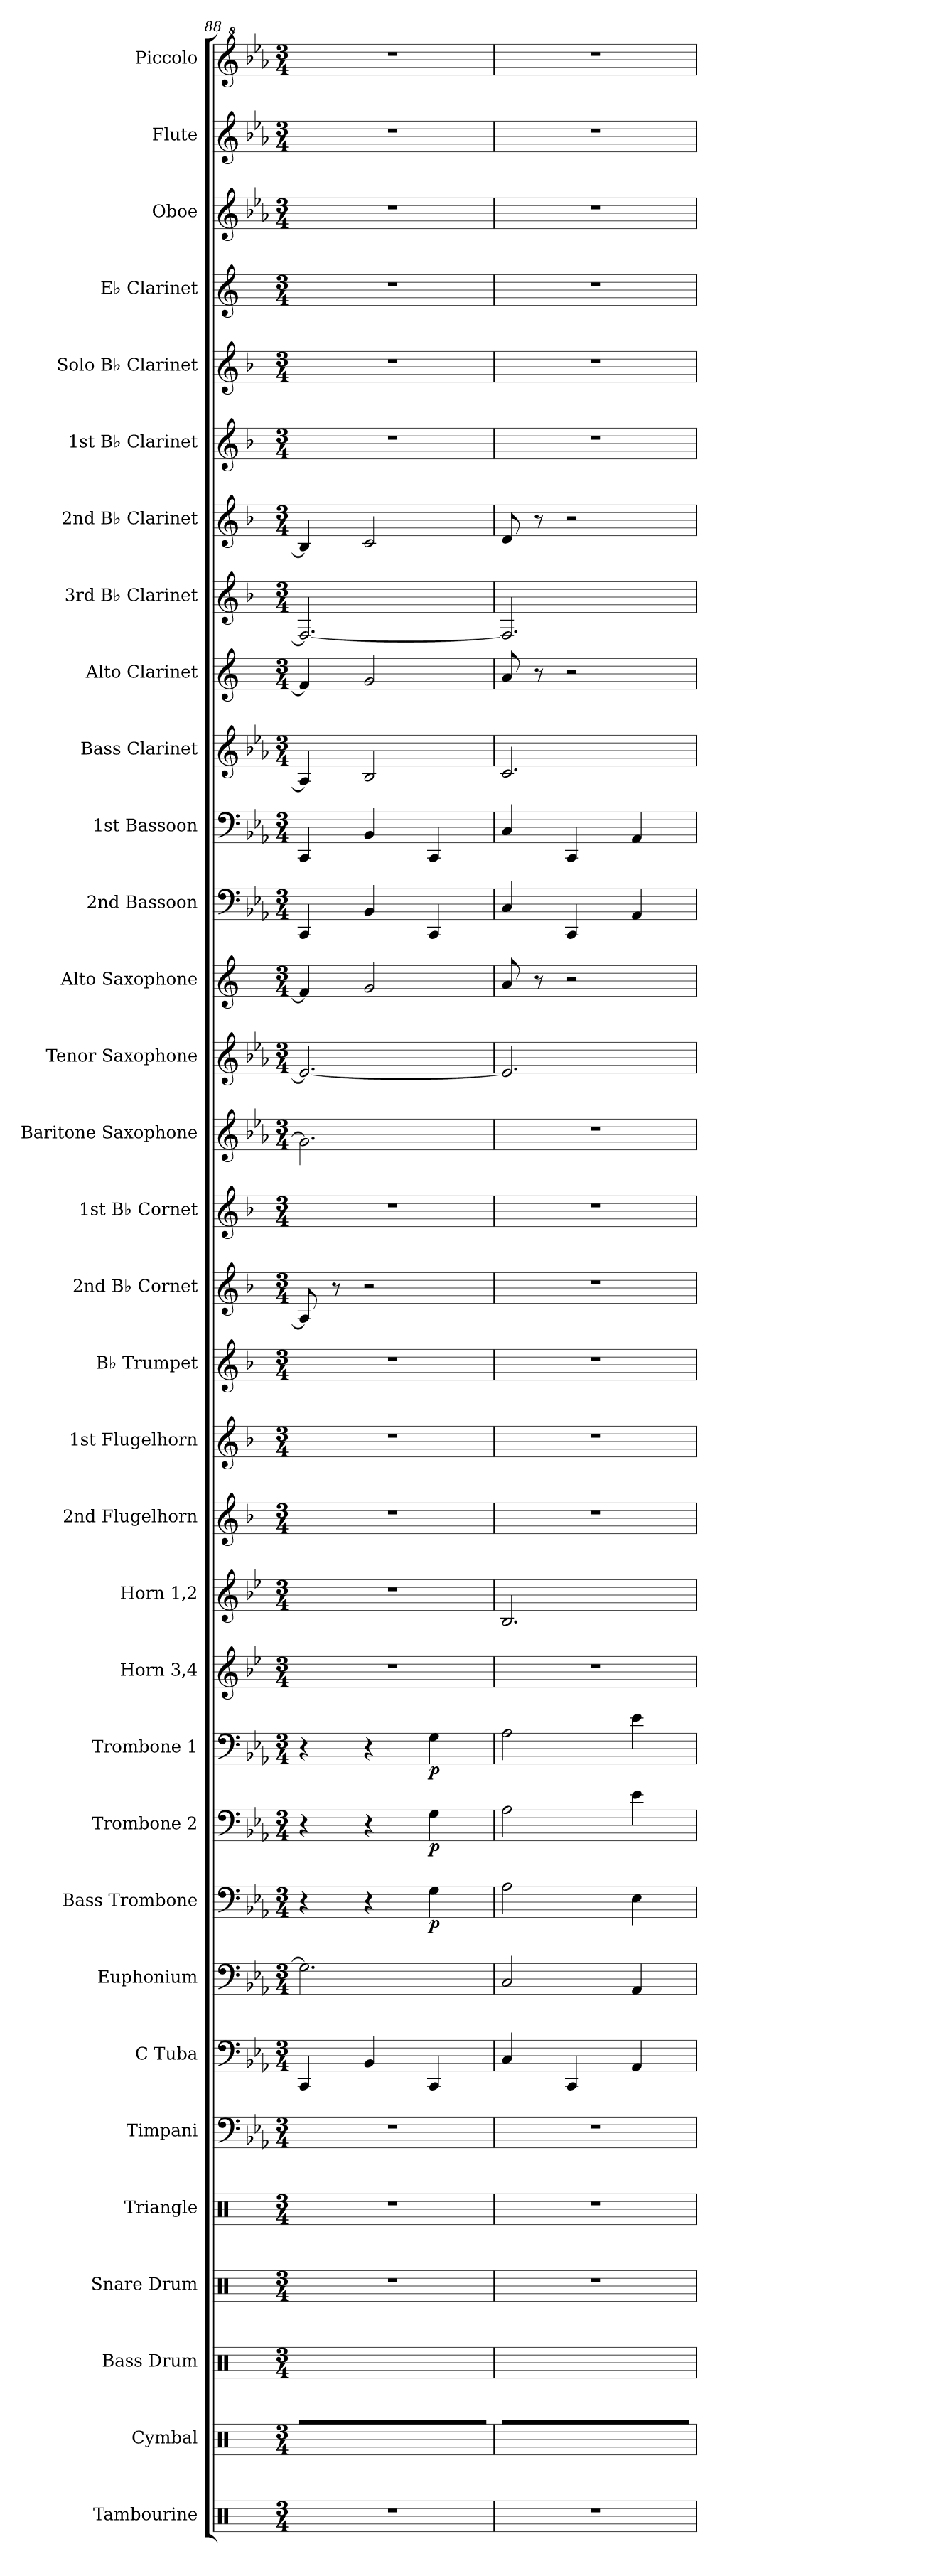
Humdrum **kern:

**kern	**kern	**kern	**kern	**kern	**kern	**kern	**kern	**kern	**dynam	**kern	**dynam	**kern	**dynam	**kern	**kern	**kern	**kern	**kern	**kern	**kern	**kern	**kern	**kern	**kern	**kern	**kern	**kern	**kern	**kern	**kern	**kern	**kern	**kern	**kern	**kern
*part33	*part32	*part31	*part30	*part29	*part28	*part27	*part26	*part25	*part25	*part24	*part24	*part23	*part23	*part22	*part21	*part20	*part19	*part18	*part17	*part16	*part15	*part14	*part13	*part12	*part11	*part10	*part9	*part8	*part7	*part6	*part5	*part4	*part3	*part2	*part1
*staff33	*staff32	*staff31	*staff30	*staff29	*staff28	*staff27	*staff26	*staff25	*staff25	*staff24	*staff24	*staff23	*staff23	*staff22	*staff21	*staff20	*staff19	*staff18	*staff17	*staff16	*staff15	*staff14	*staff13	*staff12	*staff11	*staff10	*staff9	*staff8	*staff7	*staff6	*staff5	*staff4	*staff3	*staff2	*staff1
*I"Tambourine	*I"Cymbal	*I"Bass Drum	*I"Snare Drum	*I"Triangle	*I"Timpani	*I"C Tuba	*I"Euphonium	*I"Bass Trombone	*	*I"Trombone 2	*	*I"Trombone 1	*	*I"Horn 3,4	*I"Horn 1,2	*I"2nd Flugelhorn	*I"1st Flugelhorn	*I"B♭ Trumpet	*I"2nd B♭ Cornet	*I"1st B♭ Cornet	*I"Baritone Saxophone	*I"Tenor Saxophone	*I"Alto Saxophone	*I"2nd Bassoon	*I"1st Bassoon	*I"Bass Clarinet	*I"Alto Clarinet	*I"3rd B♭ Clarinet	*I"2nd B♭ Clarinet	*I"1st B♭ Clarinet	*I"Solo B♭ Clarinet	*I"E♭ Clarinet	*I"Oboe	*I"Flute	*I"Piccolo
*I'Tamb.	*I'Cym.	*I'B. Dr.	*I'Sn. Dr.	*I'Trgl.	*I'Timp.	*I'C Tu.	*I'Eu.	*I'B. Trb.	*	*I'Trb. 2	*	*I'Trb. 1	*	*I'Hn. 3,4	*I'Hn. 1,2	*I'2nd Flghn.	*I'1st Flghn.	*I'B♭ Tpt.	*I'2nd B♭ Cnt.	*I'1st B♭ Cnt.	*I'Bar. Sax.	*I'T. Sax.	*I'A. Sax.	*I'2nd Bsn.	*I'1st Bsn.	*I'B. Cl.	*I'A. Cl.	*I'3rd B♭ Cl.	*I'2nd B♭ Cl.	*I'1st B♭ Cl.	*I'Solo B♭ Cl.	*I'E♭ Cl.	*I'Ob.	*I'Fl.	*I'Picc.
*clefX	*clefX	*clefX	*clefX	*clefX	*clefF4	*clefF4	*clefF4	*clefF4	*	*clefF4	*	*clefF4	*	*clefG2	*clefG2	*clefG2	*clefG2	*clefG2	*clefG2	*clefG2	*clefG2	*clefG2	*clefG2	*clefF4	*clefF4	*clefG2	*clefG2	*clefG2	*clefG2	*clefG2	*clefG2	*clefG2	*clefG2	*clefG2	*clefG^2
*	*	*	*	*	*	*	*	*	*	*	*	*	*	*ITrd4c7	*ITrd4c7	*ITrd1c2	*ITrd1c2	*ITrd1c2	*ITrd1c2	*ITrd1c2	*ITrd12c21	*ITrd8c14	*ITrd5c9	*	*	*ITrd8c14	*ITrd5c9	*ITrd1c2	*ITrd1c2	*ITrd1c2	*ITrd1c2	*ITrd-2c-3	*	*	*ITrd-7c-12
*k[]	*k[]	*k[]	*k[]	*k[]	*k[b-e-a-]	*k[b-e-a-]	*k[b-e-a-]	*k[b-e-a-]	*	*k[b-e-a-]	*	*k[b-e-a-]	*	*k[b-e-a-]	*k[b-e-a-]	*k[b-e-a-]	*k[b-e-a-]	*k[b-e-a-]	*k[b-e-a-]	*k[b-e-a-]	*k[b-e-a-]	*k[b-e-a-]	*k[b-e-a-]	*k[b-e-a-]	*k[b-e-a-]	*k[b-e-a-]	*k[b-e-a-]	*k[b-e-a-]	*k[b-e-a-]	*k[b-e-a-]	*k[b-e-a-]	*k[b-e-a-]	*k[b-e-a-]	*k[b-e-a-]	*k[b-e-a-]
*C:	*C:	*C:	*C:	*C:	*E-:	*E-:	*E-:	*E-:	*	*E-:	*	*E-:	*	*E-:	*E-:	*E-:	*E-:	*E-:	*E-:	*E-:	*E-:	*E-:	*E-:	*E-:	*E-:	*E-:	*E-:	*E-:	*E-:	*E-:	*E-:	*E-:	*E-:	*E-:	*E-:
*M3/4	*M3/4	*M3/4	*M3/4	*M3/4	*M3/4	*M3/4	*M3/4	*M3/4	*	*M3/4	*	*M3/4	*	*M3/4	*M3/4	*M3/4	*M3/4	*M3/4	*M3/4	*M3/4	*M3/4	*M3/4	*M3/4	*M3/4	*M3/4	*M3/4	*M3/4	*M3/4	*M3/4	*M3/4	*M3/4	*M3/4	*M3/4	*M3/4	*M3/4
=88	=88	=88	=88	=88	=88	=88	=88	=88	=88	=88	=88	=88	=88	=88	=88	=88	=88	=88	=88	=88	=88	=88	=88	=88	=88	=88	=88	=88	=88	=88	=88	=88	=88	=88	=88
*	*tremolo	*	*	*	*	*	*	*	*	*	*	*	*	*	*	*	*	*	*	*	*	*	*	*	*	*	*	*	*	*	*	*	*	*	*
2.r	32R\LLL	2R\	2.r	2.r	2.r	4CC/	2.G\]	4r	.	4r	.	4r	.	2.r	2.r	2.r	2.r	2.r	8G/]	2.r	2.G\]	2.E-/_	4A-/]	4CC/	4CC/	4AA-/]	4A-/]	2.E-/_	4A-/]	2.r	2.r	2.r	2.r	2.r	2.r
.	32R\	.	.	.	.	.	.	.	.	.	.	.	.	.	.	.	.	.	.	.	.	.	.	.	.	.	.	.	.	.	.	.	.	.	.
.	32R\	.	.	.	.	.	.	.	.	.	.	.	.	.	.	.	.	.	.	.	.	.	.	.	.	.	.	.	.	.	.	.	.	.	.
.	32R\	.	.	.	.	.	.	.	.	.	.	.	.	.	.	.	.	.	.	.	.	.	.	.	.	.	.	.	.	.	.	.	.	.	.
.	32R\	.	.	.	.	.	.	.	.	.	.	.	.	.	.	.	.	.	8r	.	.	.	.	.	.	.	.	.	.	.	.	.	.	.	.
.	32R\	.	.	.	.	.	.	.	.	.	.	.	.	.	.	.	.	.	.	.	.	.	.	.	.	.	.	.	.	.	.	.	.	.	.
.	32R\	.	.	.	.	.	.	.	.	.	.	.	.	.	.	.	.	.	.	.	.	.	.	.	.	.	.	.	.	.	.	.	.	.	.
.	32R\	.	.	.	.	.	.	.	.	.	.	.	.	.	.	.	.	.	.	.	.	.	.	.	.	.	.	.	.	.	.	.	.	.	.
.	32R\	.	.	.	.	4BB-/	.	4r	.	4r	.	4r	.	.	.	.	.	.	2r	.	.	.	2B-/	4BB-/	4BB-/	2BB-/	2B-/	.	2B-/	.	.	.	.	.	.
.	32R\	.	.	.	.	.	.	.	.	.	.	.	.	.	.	.	.	.	.	.	.	.	.	.	.	.	.	.	.	.	.	.	.	.	.
.	32R\	.	.	.	.	.	.	.	.	.	.	.	.	.	.	.	.	.	.	.	.	.	.	.	.	.	.	.	.	.	.	.	.	.	.
.	32R\	.	.	.	.	.	.	.	.	.	.	.	.	.	.	.	.	.	.	.	.	.	.	.	.	.	.	.	.	.	.	.	.	.	.
.	32R\	.	.	.	.	.	.	.	.	.	.	.	.	.	.	.	.	.	.	.	.	.	.	.	.	.	.	.	.	.	.	.	.	.	.
.	32R\	.	.	.	.	.	.	.	.	.	.	.	.	.	.	.	.	.	.	.	.	.	.	.	.	.	.	.	.	.	.	.	.	.	.
.	32R\	.	.	.	.	.	.	.	.	.	.	.	.	.	.	.	.	.	.	.	.	.	.	.	.	.	.	.	.	.	.	.	.	.	.
.	32R\	.	.	.	.	.	.	.	.	.	.	.	.	.	.	.	.	.	.	.	.	.	.	.	.	.	.	.	.	.	.	.	.	.	.
!	!	!	!	!	!	!	!	!	!LO:DY:b	!	!LO:DY:b	!	!LO:DY:b	!	!	!	!	!	!	!	!	!	!	!	!	!	!	!	!	!	!	!	!	!	!
.	32R\	[4R\	.	.	.	4CC/	.	4G\	p	4G\	p	4G\	p	.	.	.	.	.	.	.	.	.	.	4CC/	4CC/	.	.	.	.	.	.	.	.	.	.
.	32R\	.	.	.	.	.	.	.	.	.	.	.	.	.	.	.	.	.	.	.	.	.	.	.	.	.	.	.	.	.	.	.	.	.	.
.	32R\	.	.	.	.	.	.	.	.	.	.	.	.	.	.	.	.	.	.	.	.	.	.	.	.	.	.	.	.	.	.	.	.	.	.
.	32R\	.	.	.	.	.	.	.	.	.	.	.	.	.	.	.	.	.	.	.	.	.	.	.	.	.	.	.	.	.	.	.	.	.	.
.	32R\	.	.	.	.	.	.	.	.	.	.	.	.	.	.	.	.	.	.	.	.	.	.	.	.	.	.	.	.	.	.	.	.	.	.
.	32R\	.	.	.	.	.	.	.	.	.	.	.	.	.	.	.	.	.	.	.	.	.	.	.	.	.	.	.	.	.	.	.	.	.	.
.	32R\	.	.	.	.	.	.	.	.	.	.	.	.	.	.	.	.	.	.	.	.	.	.	.	.	.	.	.	.	.	.	.	.	.	.
.	32R\JJJ	.	.	.	.	.	.	.	.	.	.	.	.	.	.	.	.	.	.	.	.	.	.	.	.	.	.	.	.	.	.	.	.	.	.
=89	=89	=89	=89	=89	=89	=89	=89	=89	=89	=89	=89	=89	=89	=89	=89	=89	=89	=89	=89	=89	=89	=89	=89	=89	=89	=89	=89	=89	=89	=89	=89	=89	=89	=89	=89
2.r	32R\LLL	4R\]	2.r	2.r	2.r	4C/	2C/	2A-\	.	2A-\	.	2A-\	.	2.r	2.E-/	2.r	2.r	2.r	2.r	2.r	2.r	2.E-/]	8c/	4C/	4C/	2.C/	8c/	2.E-/]	8c/	2.r	2.r	2.r	2.r	2.r	2.r
.	32R\	.	.	.	.	.	.	.	.	.	.	.	.	.	.	.	.	.	.	.	.	.	.	.	.	.	.	.	.	.	.	.	.	.	.
.	32R\	.	.	.	.	.	.	.	.	.	.	.	.	.	.	.	.	.	.	.	.	.	.	.	.	.	.	.	.	.	.	.	.	.	.
.	32R\	.	.	.	.	.	.	.	.	.	.	.	.	.	.	.	.	.	.	.	.	.	.	.	.	.	.	.	.	.	.	.	.	.	.
.	32R\	.	.	.	.	.	.	.	.	.	.	.	.	.	.	.	.	.	.	.	.	.	8r	.	.	.	8r	.	8r	.	.	.	.	.	.
.	32R\	.	.	.	.	.	.	.	.	.	.	.	.	.	.	.	.	.	.	.	.	.	.	.	.	.	.	.	.	.	.	.	.	.	.
.	32R\	.	.	.	.	.	.	.	.	.	.	.	.	.	.	.	.	.	.	.	.	.	.	.	.	.	.	.	.	.	.	.	.	.	.
.	32R\	.	.	.	.	.	.	.	.	.	.	.	.	.	.	.	.	.	.	.	.	.	.	.	.	.	.	.	.	.	.	.	.	.	.
.	32R\	2R\	.	.	.	4CC/	.	.	.	.	.	.	.	.	.	.	.	.	.	.	.	.	2r	4CC/	4CC/	.	2r	.	2r	.	.	.	.	.	.
.	32R\	.	.	.	.	.	.	.	.	.	.	.	.	.	.	.	.	.	.	.	.	.	.	.	.	.	.	.	.	.	.	.	.	.	.
.	32R\	.	.	.	.	.	.	.	.	.	.	.	.	.	.	.	.	.	.	.	.	.	.	.	.	.	.	.	.	.	.	.	.	.	.
.	32R\	.	.	.	.	.	.	.	.	.	.	.	.	.	.	.	.	.	.	.	.	.	.	.	.	.	.	.	.	.	.	.	.	.	.
.	32R\	.	.	.	.	.	.	.	.	.	.	.	.	.	.	.	.	.	.	.	.	.	.	.	.	.	.	.	.	.	.	.	.	.	.
.	32R\	.	.	.	.	.	.	.	.	.	.	.	.	.	.	.	.	.	.	.	.	.	.	.	.	.	.	.	.	.	.	.	.	.	.
.	32R\	.	.	.	.	.	.	.	.	.	.	.	.	.	.	.	.	.	.	.	.	.	.	.	.	.	.	.	.	.	.	.	.	.	.
.	32R\	.	.	.	.	.	.	.	.	.	.	.	.	.	.	.	.	.	.	.	.	.	.	.	.	.	.	.	.	.	.	.	.	.	.
.	32R\	.	.	.	.	4AA-/	4AA-/	4E-\	.	4e-\	.	4e-\	.	.	.	.	.	.	.	.	.	.	.	4AA-/	4AA-/	.	.	.	.	.	.	.	.	.	.
.	32R\	.	.	.	.	.	.	.	.	.	.	.	.	.	.	.	.	.	.	.	.	.	.	.	.	.	.	.	.	.	.	.	.	.	.
.	32R\	.	.	.	.	.	.	.	.	.	.	.	.	.	.	.	.	.	.	.	.	.	.	.	.	.	.	.	.	.	.	.	.	.	.
.	32R\	.	.	.	.	.	.	.	.	.	.	.	.	.	.	.	.	.	.	.	.	.	.	.	.	.	.	.	.	.	.	.	.	.	.
.	32R\	.	.	.	.	.	.	.	.	.	.	.	.	.	.	.	.	.	.	.	.	.	.	.	.	.	.	.	.	.	.	.	.	.	.
.	32R\	.	.	.	.	.	.	.	.	.	.	.	.	.	.	.	.	.	.	.	.	.	.	.	.	.	.	.	.	.	.	.	.	.	.
.	32R\	.	.	.	.	.	.	.	.	.	.	.	.	.	.	.	.	.	.	.	.	.	.	.	.	.	.	.	.	.	.	.	.	.	.
.	32R\JJJ	.	.	.	.	.	.	.	.	.	.	.	.	.	.	.	.	.	.	.	.	.	.	.	.	.	.	.	.	.	.	.	.	.	.
*	*Xtremolo	*	*	*	*	*	*	*	*	*	*	*	*	*	*	*	*	*	*	*	*	*	*	*	*	*	*	*	*	*	*	*	*	*	*
=	=	=	=	=	=	=	=	=	=	=	=	=	=	=	=	=	=	=	=	=	=	=	=	=	=	=	=	=	=	=	=	=	=	=	=
*-	*-	*-	*-	*-	*-	*-	*-	*-	*-	*-	*-	*-	*-	*-	*-	*-	*-	*-	*-	*-	*-	*-	*-	*-	*-	*-	*-	*-	*-	*-	*-	*-	*-	*-	*-
